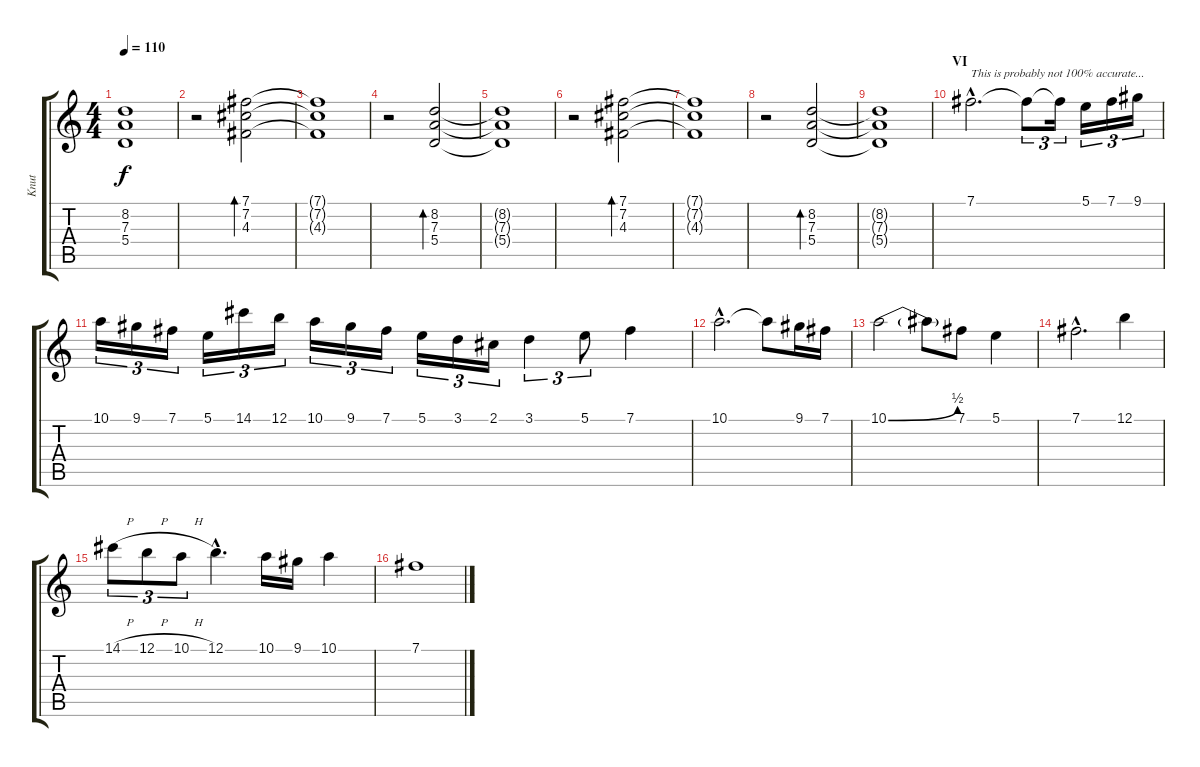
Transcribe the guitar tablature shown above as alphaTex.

\track ("Knut" "Knut") {instrument distortionguitar}
\staff {score tabs}
\tuning (B3 Gb3 D3 A2 E2 B1) {hide}
\ts (4 4)
\tempo 110
\clef g2
\ks c
(8.2{t} 7.3{t} 5.4{t}).1{dy f} |
r.2{volume 9} (7.1 7.2 4.3).2{bd 120} |
(7.1{t} 7.2{t} 4.3{t}).1 |
r.2{volume 9} (8.2 7.3 5.4).2{bd 120} |
(8.2{t} 7.3{t} 5.4{t}).1 |
r.2{volume 9} (7.1 7.2 4.3).2{bd 120} |
(7.1{t} 7.2{t} 4.3{t}).1 |
r.2{volume 9} (8.2 7.3 5.4).2{bd 120} |
(8.2{t} 7.3{t} 5.4{t}).1 |
\section ("" "VI")
7.1{hac}.2{d txt "This is probably not 100% accurate..." volume 14} 7.1{t}.8{tu (3 2)} 7.1{t}.16{tu (3 2)} 5.1.16{tu (3 2)} 7.1.16{tu (3 2)} 9.1.16{tu (3 2)} |
10.1.16{tu (3 2) volume 14} 9.1.16{tu (3 2)} 7.1.16{tu (3 2)} 5.1.16{tu (3 2)} 14.1.16{tu (3 2)} 12.1.16{tu (3 2)} 10.1.16{tu (3 2)} 9.1.16{tu (3 2)} 7.1.16{tu (3 2)} 5.1.16{tu (3 2)} 3.1.16{tu (3 2)} 2.1.16{tu (3 2)} 3.1.4{tu (3 2)} 5.1.8{tu (3 2)} 7.1.4 |
10.1{hac}.2{d volume 14} 10.1{t}.8 9.1.16 7.1.16 |
10.1{be (bend 0 0 60 2)}.2{volume 14} 10.1{t}.8 7.1.8 5.1.4 |
7.1{hac}.2{d volume 14} 12.1.4 |
14.1{h}.8{tu (3 2) volume 14} 12.1{h}.8{tu (3 2)} 10.1{h}.8{tu (3 2)} 12.1{hac}.4{d} 10.1.16 9.1.16 10.1.4 |
7.1.1{volume 14}
